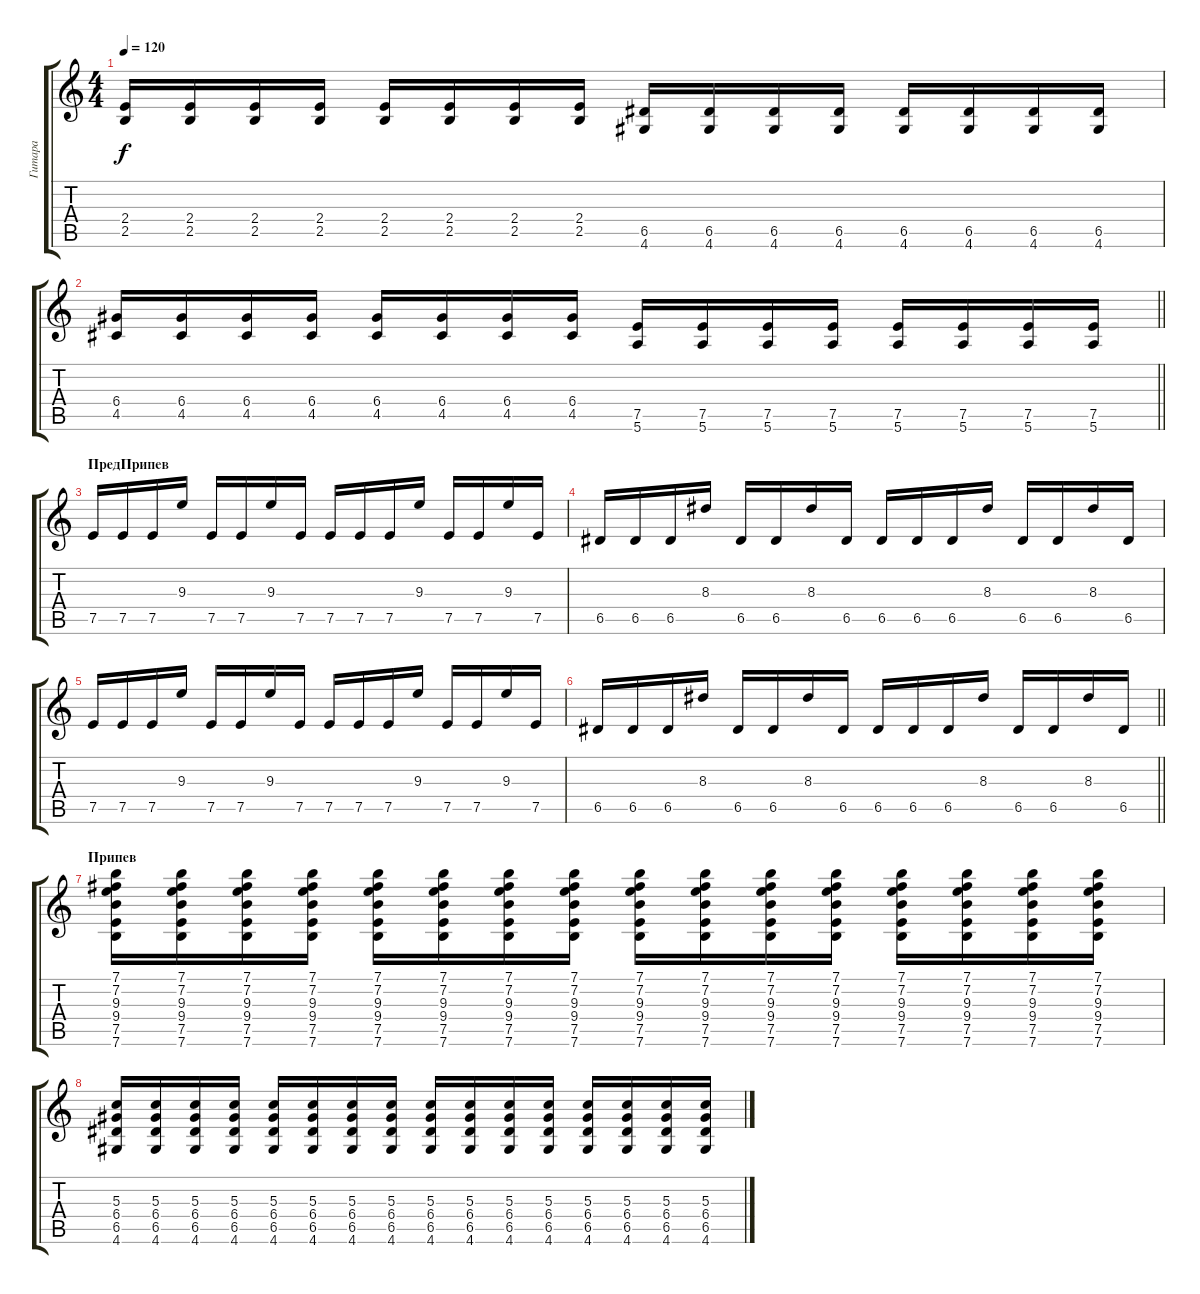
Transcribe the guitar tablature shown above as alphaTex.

\track ("Гитара" "Гитара") {instrument distortionguitar}
\staff {score tabs}
\tuning (E4 B3 G3 D3 A2 E2) {hide}
\ts (4 4)
\tempo 120
\clef g2
\ks c
(2.4 2.5).16{dy f} (2.4 2.5).16 (2.4 2.5).16 (2.4 2.5).16 (2.4 2.5).16 (2.4 2.5).16 (2.4 2.5).16 (2.4 2.5).16 (6.5 4.6).16 (6.5 4.6).16 (6.5 4.6).16 (6.5 4.6).16 (6.5 4.6).16 (6.5 4.6).16 (6.5 4.6).16 (6.5 4.6).16 |
\barLineRight lightlight
(6.4 4.5).16 (6.4 4.5).16 (6.4 4.5).16 (6.4 4.5).16 (6.4 4.5).16 (6.4 4.5).16 (6.4 4.5).16 (6.4 4.5).16 (7.5 5.6).16 (7.5 5.6).16 (7.5 5.6).16 (7.5 5.6).16 (7.5 5.6).16 (7.5 5.6).16 (7.5 5.6).16 (7.5 5.6).16 |
\section ("" "ПредПрипев")
7.5.16 7.5.16 7.5.16 9.3.16 7.5.16 7.5.16 9.3.16 7.5.16 7.5.16 7.5.16 7.5.16 9.3.16 7.5.16 7.5.16 9.3.16 7.5.16 |
6.5.16 6.5.16 6.5.16 8.3.16 6.5.16 6.5.16 8.3.16 6.5.16 6.5.16 6.5.16 6.5.16 8.3.16 6.5.16 6.5.16 8.3.16 6.5.16 |
7.5.16 7.5.16 7.5.16 9.3.16 7.5.16 7.5.16 9.3.16 7.5.16 7.5.16 7.5.16 7.5.16 9.3.16 7.5.16 7.5.16 9.3.16 7.5.16 |
\barLineRight lightlight
6.5.16 6.5.16 6.5.16 8.3.16 6.5.16 6.5.16 8.3.16 6.5.16 6.5.16 6.5.16 6.5.16 8.3.16 6.5.16 6.5.16 8.3.16 6.5.16 |
\section ("" "Припев")
(7.1 7.2 9.3 9.4 7.5 7.6).16 (7.1 7.2 9.3 9.4 7.5 7.6).16 (7.1 7.2 9.3 9.4 7.5 7.6).16 (7.1 7.2 9.3 9.4 7.5 7.6).16 (7.1 7.2 9.3 9.4 7.5 7.6).16 (7.1 7.2 9.3 9.4 7.5 7.6).16 (7.1 7.2 9.3 9.4 7.5 7.6).16 (7.1 7.2 9.3 9.4 7.5 7.6).16 (7.1 7.2 9.3 9.4 7.5 7.6).16 (7.1 7.2 9.3 9.4 7.5 7.6).16 (7.1 7.2 9.3 9.4 7.5 7.6).16 (7.1 7.2 9.3 9.4 7.5 7.6).16 (7.1 7.2 9.3 9.4 7.5 7.6).16 (7.1 7.2 9.3 9.4 7.5 7.6).16 (7.1 7.2 9.3 9.4 7.5 7.6).16 (7.1 7.2 9.3 9.4 7.5 7.6).16 |
(5.3 6.4 6.5 4.6).16 (5.3 6.4 6.5 4.6).16 (5.3 6.4 6.5 4.6).16 (5.3 6.4 6.5 4.6).16 (5.3 6.4 6.5 4.6).16 (5.3 6.4 6.5 4.6).16 (5.3 6.4 6.5 4.6).16 (5.3 6.4 6.5 4.6).16 (5.3 6.4 6.5 4.6).16 (5.3 6.4 6.5 4.6).16 (5.3 6.4 6.5 4.6).16 (5.3 6.4 6.5 4.6).16 (5.3 6.4 6.5 4.6).16 (5.3 6.4 6.5 4.6).16 (5.3 6.4 6.5 4.6).16 (5.3 6.4 6.5 4.6).16
